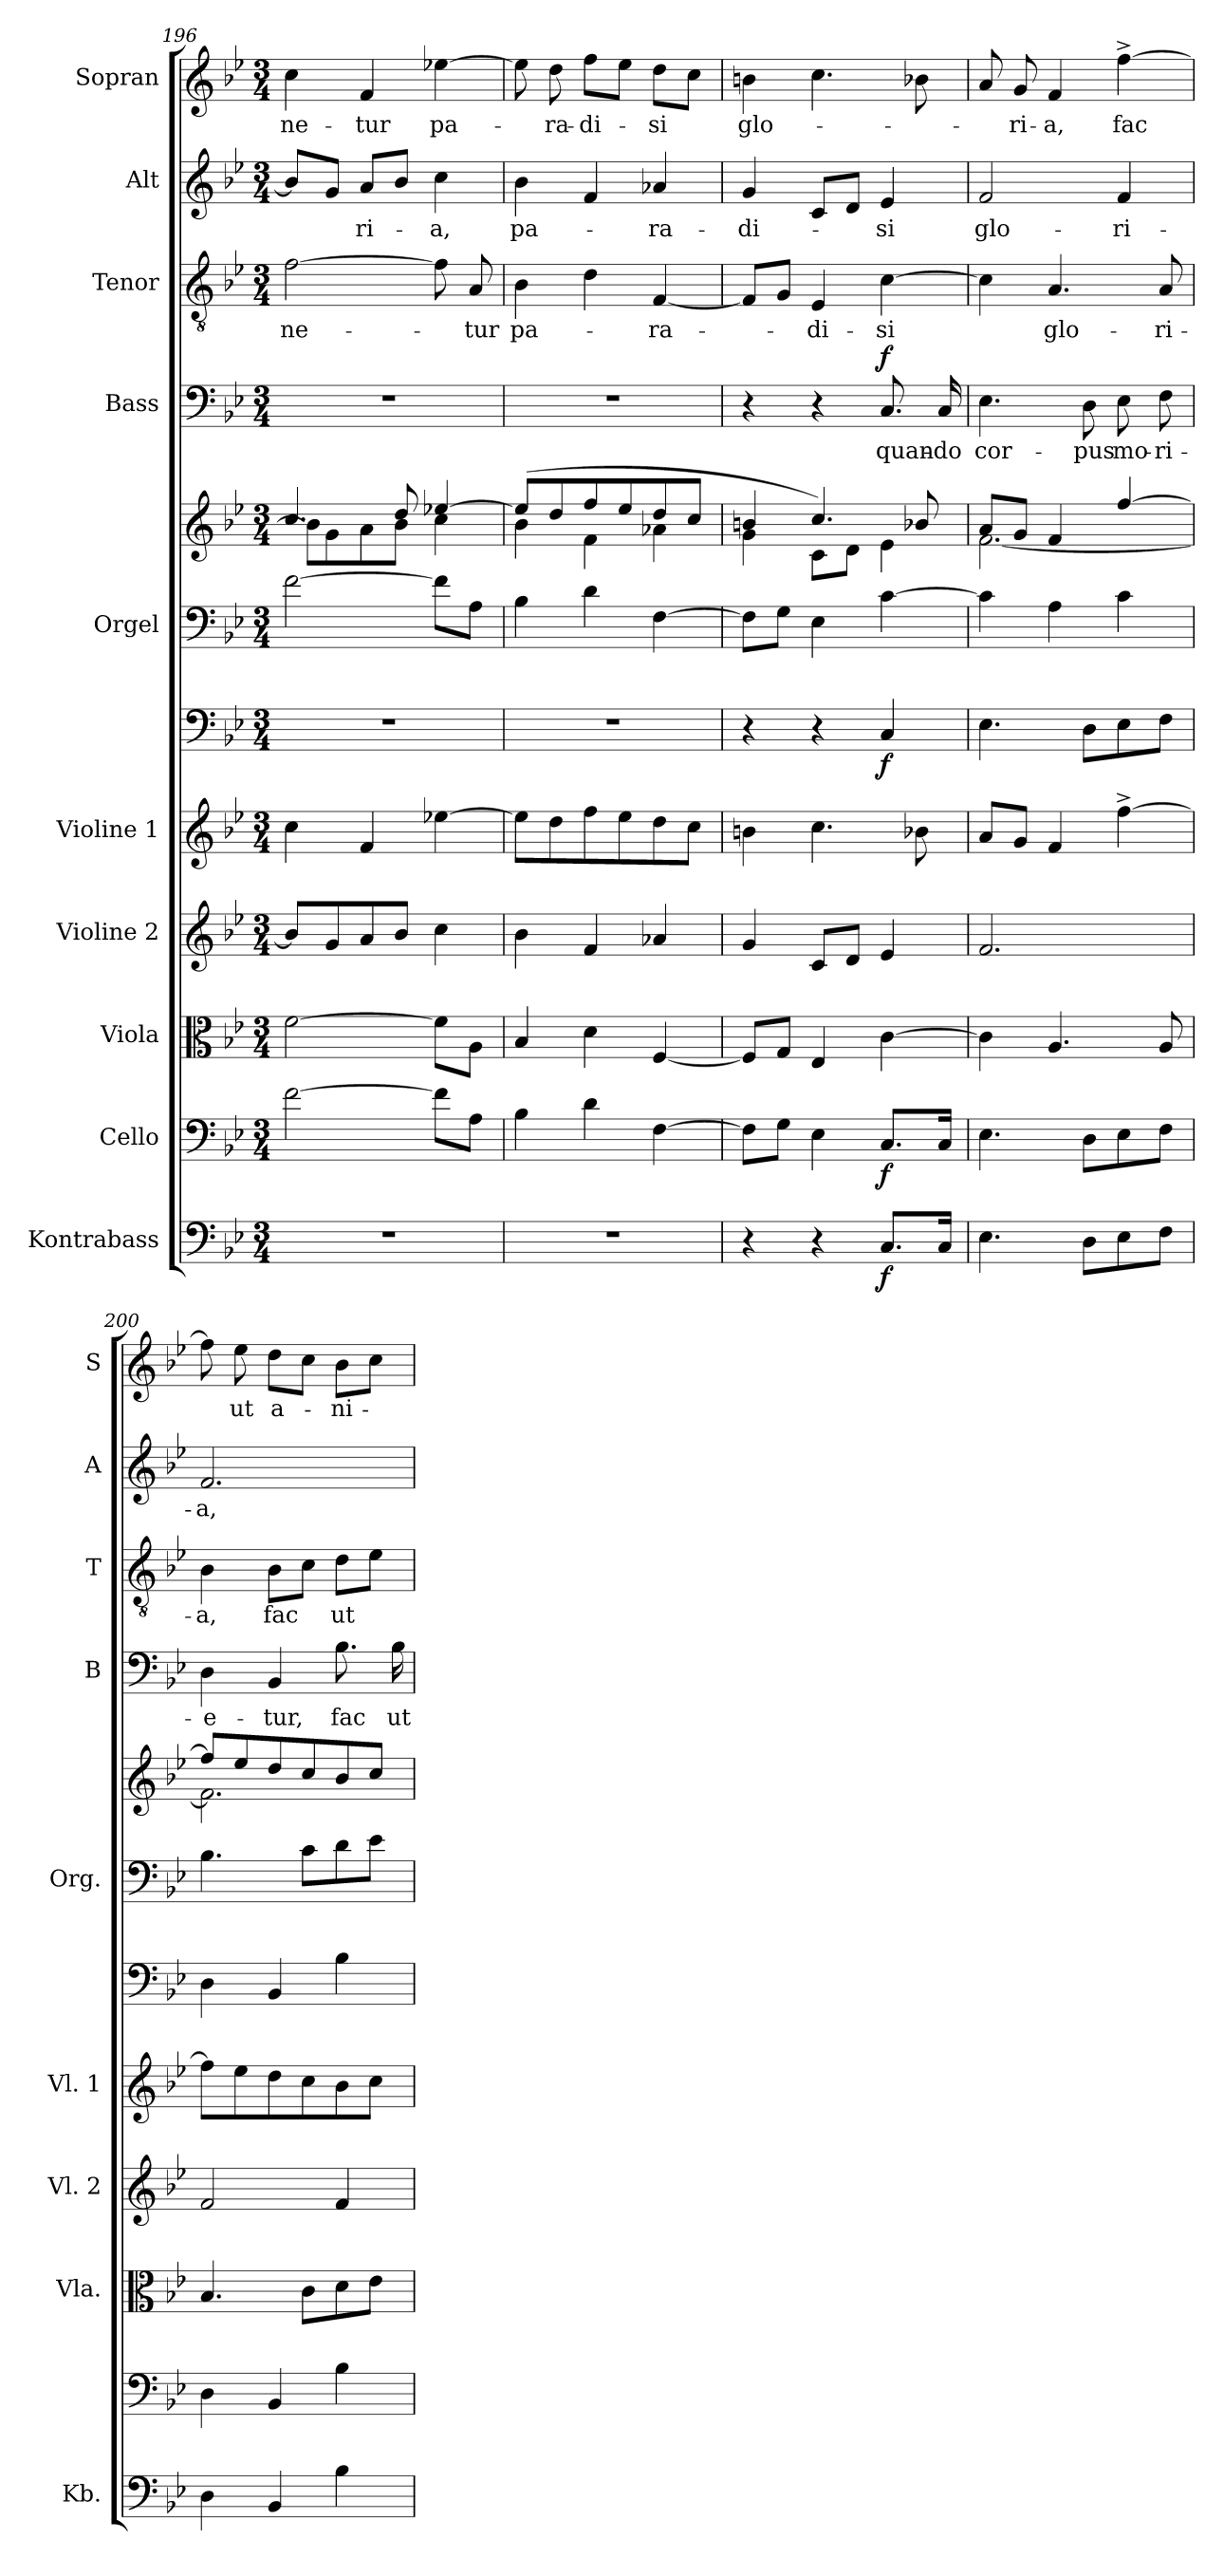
**kern	**dynam	**kern	**dynam	**kern	**kern	**kern	**kern	**dynam	**kern	**kern	**kern	**text	**dynam	**kern	**text	**kern	**text	**kern	**text
*part11	*part11	*part10	*part10	*part9	*part8	*part7	*part6	*part6	*part5	*part5	*part4	*part4	*part4	*part3	*part3	*part2	*part2	*part1	*part1
*staff12	*staff12	*staff11	*staff11	*staff10	*staff9	*staff8	*staff7	*staff7	*staff6	*staff5	*staff4	*staff4	*staff4	*staff3	*staff3	*staff2	*staff2	*staff1	*staff1
*I"Kontrabass	*	*I"Cello	*	*I"Viola	*I"Violine 2	*I"Violine 1	*	*	*I"Orgel	*	*I"Bass	*	*	*I"Tenor	*	*I"Alt	*	*I"Sopran	*
*I'Kb.	*	*	*	*I'Vla.	*I'Vl. 2	*I'Vl. 1	*	*	*I'Org.	*	*I'B	*	*	*I'T	*	*I'A	*	*I'S	*
!!LO:PB:g=z
*clefF4	*	*clefF4	*	*clefC3	*clefG2	*clefG2	*clefF4	*	*clefF4	*clefG2	*clefF4	*	*	*clefGv2	*	*clefG2	*	*clefG2	*
*ITrd7c12	*	*	*	*	*	*	*	*	*	*	*	*	*	*	*	*	*	*	*
*k[b-e-]	*	*k[b-e-]	*	*k[b-e-]	*k[b-e-]	*k[b-e-]	*k[b-e-]	*	*k[b-e-]	*k[b-e-]	*k[b-e-]	*	*	*k[b-e-]	*	*k[b-e-]	*	*k[b-e-]	*
*B-:	*	*B-:	*	*B-:	*B-:	*B-:	*B-:	*	*B-:	*B-:	*B-:	*	*	*B-:	*	*B-:	*	*B-:	*
*M3/4	*	*M3/4	*	*M3/4	*M3/4	*M3/4	*M3/4	*	*M3/4	*M3/4	*M3/4	*	*	*M3/4	*	*M3/4	*	*M3/4	*
=196	=196	=196	=196	=196	=196	=196	=196	=196	=196	=196	=196	=196	=196	=196	=196	=196	=196	=196	=196
*	*	*	*	*	*	*	*	*	*	*^	*	*	*	*	*	*	*	*	*
!	!	!	!	!	!	!	!	!	!	!	!	!	!	!	!	!LO:LY:b	!	!	!	!LO:LY:b
2.r	.	[2f\	.	[2f\	8b-/L]	4cc\	2.r	.	[2f\	4.cc/	8b-\L]	2.r	.	.	[2f\	-ne-	8b-/L]	.	4cc\	-ne-
.	.	.	.	.	8g/	.	.	.	.	.	8g\	.	.	.	.	.	8g/J	.	.	.
!	!	!	!	!	!	!	!	!	!	!	!	!	!	!	!	!	!	!LO:LY:b	!	!LO:LY:b
.	.	.	.	.	8a/	4f/	.	.	.	.	8a\	.	.	.	.	.	8a/L	-ri-	4f/	-tur
.	.	.	.	.	8b-/J	.	.	.	.	8dd/	8b-\J	.	.	.	.	.	8b-/J	.	.	.
!	!	!	!	!	!	!	!	!	!	!	!	!	!	!	!	!	!	!LO:LY:b	!	!LO:LY:b
.	.	8f\L]	.	8f\L]	4cc\	[4ee-X\	.	.	8f\L]	[>4ee-X/	4cc\	.	.	.	8f\]	.	4cc\	-a,	[4ee-X\	pa-
!	!	!	!	!	!	!	!	!	!	!	!	!	!	!	!	!LO:LY:b	!	!	!	!
.	.	8A\J	.	8A\J	.	.	.	.	8A\J	.	.	.	.	.	8A/	-tur	.	.	.	.
=197	=197	=197	=197	=197	=197	=197	=197	=197	=197	=197	=197	=197	=197	=197	=197	=197	=197	=197	=197	=197
!	!	!	!	!	!	!	!	!	!	!	!	!	!	!	!	!LO:LY:b	!	!LO:LY:b	!	!
2.r	.	4B-\	.	4B-/	4b-\	8ee-\L]	2.r	.	4B-\	(>8ee-/L]	4b-\	2.r	.	.	4B-\	pa-	4b-\	pa-	8ee-\]	.
!	!	!	!	!	!	!	!	!	!	!	!	!	!	!	!	!	!	!	!	!LO:LY:b
.	.	.	.	.	.	8dd\	.	.	.	8dd/	.	.	.	.	.	.	.	.	8dd\	-ra-
!	!	!	!	!	!	!	!	!	!	!	!	!	!	!	!	!	!	!	!	!LO:LY:b
.	.	4d\	.	4d\	4f/	8ff\	.	.	4d\	8ff/	4f\	.	.	.	4d\	.	4f/	.	8ff\L	-di-
.	.	.	.	.	.	8ee-\	.	.	.	8ee-/	.	.	.	.	.	.	.	.	8ee-\J	.
!	!	!	!	!	!	!	!	!	!	!	!	!	!	!	!	!LO:LY:b	!	!LO:LY:b	!	!LO:LY:b
.	.	[4F\	.	[4F/	4a-X/	8dd\	.	.	[4F\	8dd/	4a-X\	.	.	.	[4F/	-ra-	4a-X/	-ra-	8dd\L	-si
.	.	.	.	.	.	8cc\J	.	.	.	8cc/J	.	.	.	.	.	.	.	.	8cc\J	.
=198	=198	=198	=198	=198	=198	=198	=198	=198	=198	=198	=198	=198	=198	=198	=198	=198	=198	=198	=198	=198
!	!	!	!	!	!	!	!	!	!	!	!	!	!	!	!	!	!	!LO:LY:b	!	!LO:LY:b
4r	.	8F\L]	.	8F/L]	4g/	4bn\	4r	.	8F\L]	4bn/	4g\	4r	.	.	8F/L]	.	4g/	-di-	4bn\	glo-
.	.	8G\J	.	8G/J	.	.	.	.	8G\J	.	.	.	.	.	8G/J	.	.	.	.	.
!	!	!	!	!	!	!	!	!	!	!	!	!	!	!	!	!LO:LY:b	!	!	!	!
4r	.	4E-\	.	4E-/	8c/L	4.cc\	4r	.	4E-\	4.cc/)	8c\L	4r	.	.	4E-/	-di-	8c/L	.	4.cc\	.
.	.	.	.	.	8d/J	.	.	.	.	.	8d\J	.	.	.	.	.	8d/J	.	.	.
!	!LO:DY:b	!	!LO:DY:b	!	!	!	!	!LO:DY:b	!	!	!	!	!LO:LY:b	!LO:DY:a	!	!LO:LY:b	!	!LO:LY:b	!	!
8.CC/L	f	8.C/L	f	[4c\	4e-/	.	4C/	f	[4c\	.	4e-\	8.C/	quan-	f	[4c\	-si	4e-/	-si	.	.
.	.	.	.	.	.	8b-X\	.	.	.	8b-X/	.	.	.	.	.	.	.	.	8b-X\	.
!	!	!	!	!	!	!	!	!	!	!	!	!	!LO:LY:b	!	!	!	!	!	!	!
16CC/Jk	.	16C/Jk	.	.	.	.	.	.	.	.	.	16C/	-do	.	.	.	.	.	.	.
=199	=199	=199	=199	=199	=199	=199	=199	=199	=199	=199	=199	=199	=199	=199	=199	=199	=199	=199	=199	=199
!	!	!	!	!	!	!	!	!	!	!	!	!	!LO:LY:b	!	!	!	!	!LO:LY:b	!	!
4.EE-\	.	4.E-\	.	4c\]	2.f/	8a/L	4.E-\	.	4c\]	8a/L	[<2.f\	4.E-\	cor-	.	4c\]	.	2f/	glo-	8a/	.
!	!	!	!	!	!	!	!	!	!	!	!	!	!	!	!	!	!	!	!	!LO:LY:b
.	.	.	.	.	.	8g/J	.	.	.	8g/J	.	.	.	.	.	.	.	.	8g/	-ri-
!	!	!	!	!	!	!	!	!	!	!	!	!	!	!	!	!LO:LY:b	!	!	!	!LO:LY:b
.	.	.	.	4.A/	.	4f/	.	.	4A\	4f/	.	.	.	.	4.A/	glo-	.	.	4f/	-a,
!	!	!	!	!	!	!	!	!	!	!	!	!	!LO:LY:b	!	!	!	!	!	!	!
8DD\L	.	8D\L	.	.	.	.	8D\L	.	.	.	.	8D\	-pus	.	.	.	.	.	.	.
!	!	!	!	!	!	!	!	!	!	!	!	!	!LO:LY:b	!	!	!	!	!LO:LY:b	!	!LO:LY:b
8EE-\	.	8E-\	.	.	.	[4ff^>\	8E-\	.	4c\	[>4ff/	.	8E-\	mo-	.	.	.	4f/	-ri-	[4ff^>\	fac
!	!	!	!	!	!	!	!	!	!	!	!	!	!LO:LY:b	!	!	!LO:LY:b	!	!	!	!
8FF\J	.	8F\J	.	8A/	.	.	8F\J	.	.	.	.	8F\	-ri-	.	8A/	-ri-	.	.	.	.
=200	=200	=200	=200	=200	=200	=200	=200	=200	=200	=200	=200	=200	=200	=200	=200	=200	=200	=200	=200	=200
!	!	!	!	!	!	!	!	!	!	!	!	!	!LO:LY:b	!	!	!LO:LY:b	!	!LO:LY:b	!	!
4DD\	.	4D\	.	4.B-/	2f/	8ff\L]	4D\	.	4.B-\	8ff/L]	2.f\]	4D\	-e-	.	4B-\	-a,	2.f/	-a,	8ff\]	.
!	!	!	!	!	!	!	!	!	!	!	!	!	!	!	!	!	!	!	!	!LO:LY:b
.	.	.	.	.	.	8ee-\	.	.	.	8ee-/	.	.	.	.	.	.	.	.	8ee-\	ut
!	!	!	!	!	!	!	!	!	!	!	!	!	!LO:LY:b	!	!	!LO:LY:b	!	!	!	!LO:LY:b
4BBB-/	.	4BB-/	.	.	.	8dd\	4BB-/	.	.	8dd/	.	4BB-/	-tur,	.	8B-\L	fac	.	.	8dd\L	a-
.	.	.	.	8c\L	.	8cc\	.	.	8c\L	8cc/	.	.	.	.	8c\J	.	.	.	8cc\J	.
!	!	!	!	!	!	!	!	!	!	!	!	!	!LO:LY:b	!	!	!LO:LY:b	!	!	!	!LO:LY:b
4BB-\	.	4B-\	.	8d\	4f/	8b-\	4B-\	.	8d\	8b-/	.	8.B-\	fac	.	8d\L	ut	.	.	8b-\L	-ni-
.	.	.	.	8e-\J	.	8cc\J	.	.	8e-\J	8cc/J	.	.	.	.	8e-\J	.	.	.	8cc\J	.
!	!	!	!	!	!	!	!	!	!	!	!	!	!LO:LY:b	!	!	!	!	!	!	!
.	.	.	.	.	.	.	.	.	.	.	.	16B-\	ut	.	.	.	.	.	.	.
*	*	*	*	*	*	*	*	*	*	*v	*v	*	*	*	*	*	*	*	*	*
=	=	=	=	=	=	=	=	=	=	=	=	=	=	=	=	=	=	=	=
*-	*-	*-	*-	*-	*-	*-	*-	*-	*-	*-	*-	*-	*-	*-	*-	*-	*-	*-	*-
